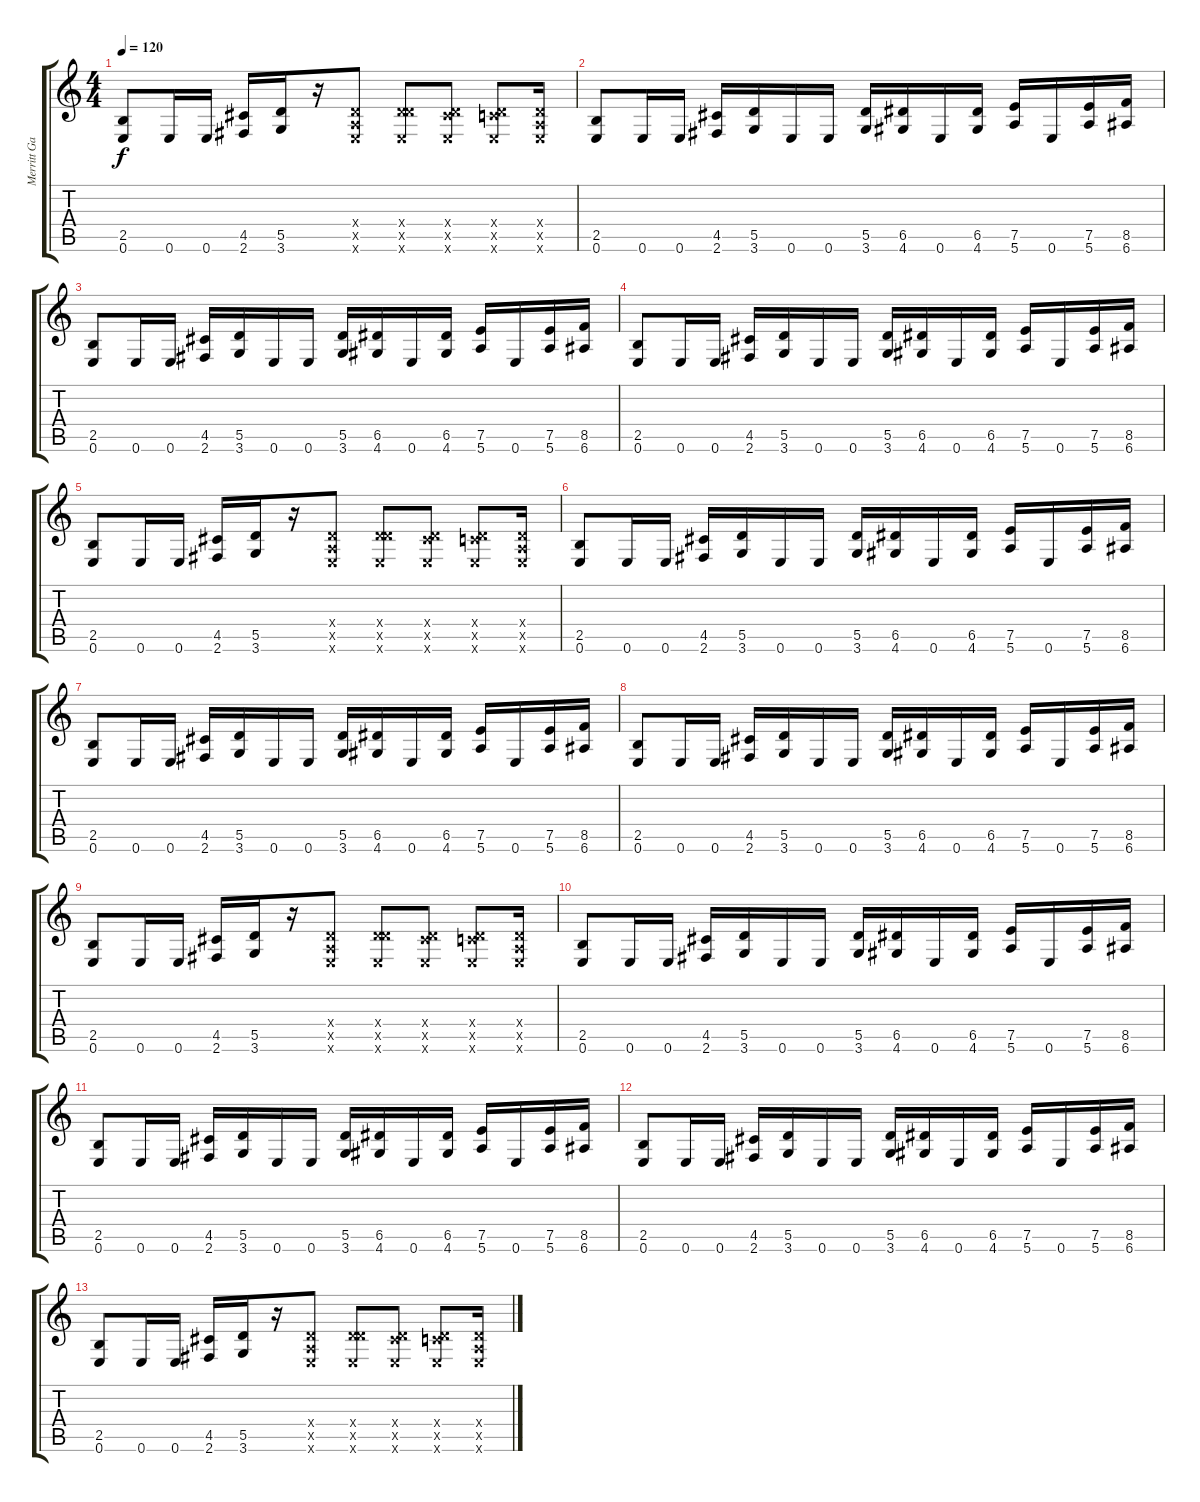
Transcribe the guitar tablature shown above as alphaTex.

\track ("Merritt Gant" "Merritt Ga") {instrument distortionguitar}
\staff {score tabs}
\tuning (E4 B3 G3 D3 A2 E2) {hide}
\ts (4 4)
\tempo 120
\clef g2
\ks c
(2.5 0.6).8{dy f} 0.6.16 0.6.16 (4.5 2.6).16 (5.5 3.6).16 r.16 (0.4{x} 0.5{x} 0.6{x}).8 (0.4{x} 5.5{x} 0.6{x}).8 (0.4{x} 4.5{x} 0.6{x}).8 (0.4{x} 3.5{x} 0.6{x}).8 (0.4{x} 0.5{x} 0.6{x}).16 |
(2.5 0.6).8 0.6.16 0.6.16 (4.5 2.6).16 (5.5 3.6).16 0.6.16 0.6.16 (5.5 3.6).16 (6.5 4.6).16 0.6.16 (6.5 4.6).16 (7.5 5.6).16 0.6.16 (7.5 5.6).16 (8.5 6.6).16 |
(2.5 0.6).8 0.6.16 0.6.16 (4.5 2.6).16 (5.5 3.6).16 0.6.16 0.6.16 (5.5 3.6).16 (6.5 4.6).16 0.6.16 (6.5 4.6).16 (7.5 5.6).16 0.6.16 (7.5 5.6).16 (8.5 6.6).16 |
(2.5 0.6).8 0.6.16 0.6.16 (4.5 2.6).16 (5.5 3.6).16 0.6.16 0.6.16 (5.5 3.6).16 (6.5 4.6).16 0.6.16 (6.5 4.6).16 (7.5 5.6).16 0.6.16 (7.5 5.6).16 (8.5 6.6).16 |
(2.5 0.6).8 0.6.16 0.6.16 (4.5 2.6).16 (5.5 3.6).16 r.16 (0.4{x} 0.5{x} 0.6{x}).8 (0.4{x} 5.5{x} 0.6{x}).8 (0.4{x} 4.5{x} 0.6{x}).8 (0.4{x} 3.5{x} 0.6{x}).8 (0.4{x} 0.5{x} 0.6{x}).16 |
(2.5 0.6).8 0.6.16 0.6.16 (4.5 2.6).16 (5.5 3.6).16 0.6.16 0.6.16 (5.5 3.6).16 (6.5 4.6).16 0.6.16 (6.5 4.6).16 (7.5 5.6).16 0.6.16 (7.5 5.6).16 (8.5 6.6).16 |
(2.5 0.6).8 0.6.16 0.6.16 (4.5 2.6).16 (5.5 3.6).16 0.6.16 0.6.16 (5.5 3.6).16 (6.5 4.6).16 0.6.16 (6.5 4.6).16 (7.5 5.6).16 0.6.16 (7.5 5.6).16 (8.5 6.6).16 |
(2.5 0.6).8 0.6.16 0.6.16 (4.5 2.6).16 (5.5 3.6).16 0.6.16 0.6.16 (5.5 3.6).16 (6.5 4.6).16 0.6.16 (6.5 4.6).16 (7.5 5.6).16 0.6.16 (7.5 5.6).16 (8.5 6.6).16 |
(2.5 0.6).8 0.6.16 0.6.16 (4.5 2.6).16 (5.5 3.6).16 r.16 (0.4{x} 0.5{x} 0.6{x}).8 (0.4{x} 5.5{x} 0.6{x}).8 (0.4{x} 4.5{x} 0.6{x}).8 (0.4{x} 3.5{x} 0.6{x}).8 (0.4{x} 0.5{x} 0.6{x}).16 |
(2.5 0.6).8 0.6.16 0.6.16 (4.5 2.6).16 (5.5 3.6).16 0.6.16 0.6.16 (5.5 3.6).16 (6.5 4.6).16 0.6.16 (6.5 4.6).16 (7.5 5.6).16 0.6.16 (7.5 5.6).16 (8.5 6.6).16 |
(2.5 0.6).8 0.6.16 0.6.16 (4.5 2.6).16 (5.5 3.6).16 0.6.16 0.6.16 (5.5 3.6).16 (6.5 4.6).16 0.6.16 (6.5 4.6).16 (7.5 5.6).16 0.6.16 (7.5 5.6).16 (8.5 6.6).16 |
(2.5 0.6).8 0.6.16 0.6.16 (4.5 2.6).16 (5.5 3.6).16 0.6.16 0.6.16 (5.5 3.6).16 (6.5 4.6).16 0.6.16 (6.5 4.6).16 (7.5 5.6).16 0.6.16 (7.5 5.6).16 (8.5 6.6).16 |
(2.5 0.6).8 0.6.16 0.6.16 (4.5 2.6).16 (5.5 3.6).16 r.16 (0.4{x} 0.5{x} 0.6{x}).8 (0.4{x} 5.5{x} 0.6{x}).8 (0.4{x} 4.5{x} 0.6{x}).8 (0.4{x} 3.5{x} 0.6{x}).8 (0.4{x} 0.5{x} 0.6{x}).16
